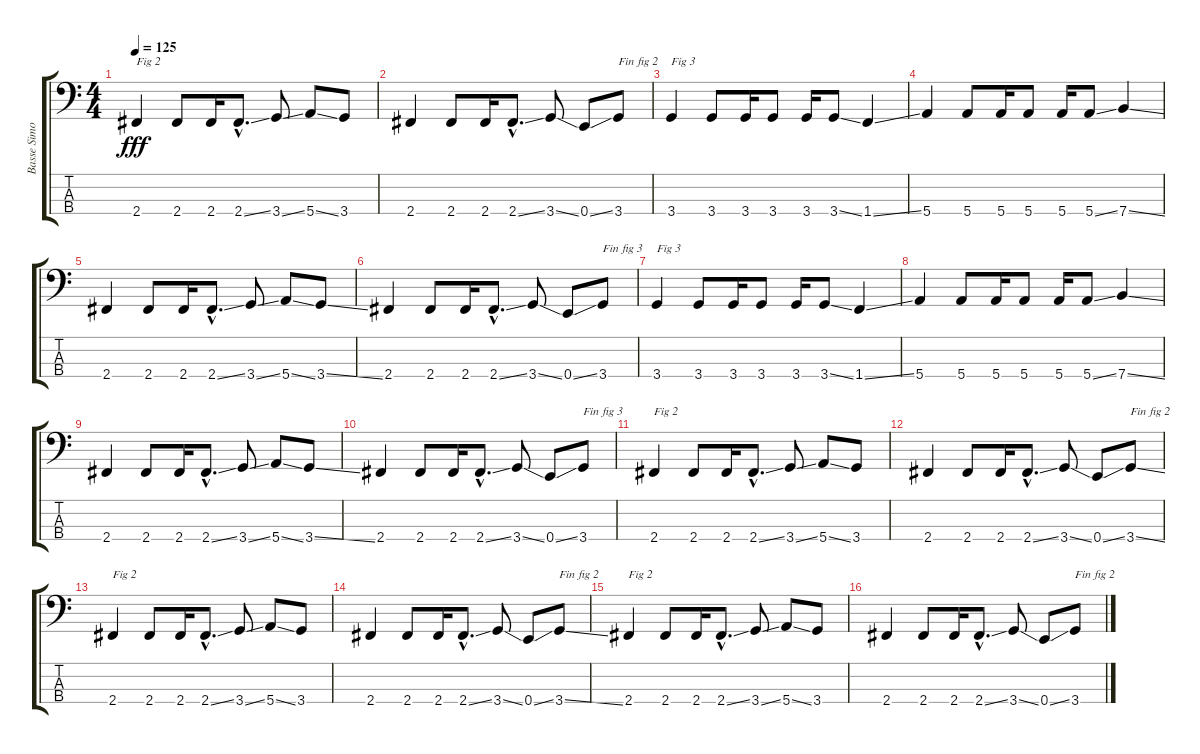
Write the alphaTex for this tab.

\track ("Basse Simon" "Basse Simo") {instrument electricbassfinger}
\staff {score tabs}
\tuning (G2 D2 A1 E1) {hide}
\ts (4 4)
\tempo 125
\clef f4
\ks c
2.4.4{txt "Fig 2" dy fff} 2.4.8 2.4.16 2.4{ss hac}.8{d} 3.4{ss}.8 5.4{ss}.8 3.4.8 |
2.4.4 2.4.8 2.4.16 2.4{ss hac}.8{d} 3.4{ss}.8 0.4{ss}.8 3.4.8{txt "Fin fig 2"} |
3.4.4{txt "Fig 3"} 3.4.8 3.4.16 3.4.8 3.4.16 3.4{ss}.8 1.4{ss}.4 |
5.4.4 5.4.8 5.4.16 5.4.8 5.4.16 5.4{ss}.8 7.4{ss}.4 |
2.4.4 2.4.8 2.4.16 2.4{ss hac}.8{d} 3.4{ss}.8 5.4{ss}.8 3.4{ss}.8 |
2.4.4 2.4.8 2.4.16 2.4{ss hac}.8{d} 3.4{ss}.8 0.4{ss}.8 3.4.8{txt "Fin fig 3"} |
3.4.4{txt "Fig 3"} 3.4.8 3.4.16 3.4.8 3.4.16 3.4{ss}.8 1.4{ss}.4 |
5.4.4 5.4.8 5.4.16 5.4.8 5.4.16 5.4{ss}.8 7.4{ss}.4 |
2.4.4 2.4.8 2.4.16 2.4{ss hac}.8{d} 3.4{ss}.8 5.4{ss}.8 3.4{ss}.8 |
2.4.4 2.4.8 2.4.16 2.4{ss hac}.8{d} 3.4{ss}.8 0.4{ss}.8 3.4.8{txt "Fin fig 3"} |
2.4.4{txt "Fig 2"} 2.4.8 2.4.16 2.4{ss hac}.8{d} 3.4{ss}.8 5.4{ss}.8 3.4.8 |
2.4.4 2.4.8 2.4.16 2.4{ss hac}.8{d} 3.4{ss}.8 0.4{ss}.8 3.4{ss}.8{txt "Fin fig 2"} |
2.4.4{txt "Fig 2"} 2.4.8 2.4.16 2.4{ss hac}.8{d} 3.4{ss}.8 5.4{ss}.8 3.4.8 |
2.4.4 2.4.8 2.4.16 2.4{ss hac}.8{d} 3.4{ss}.8 0.4{ss}.8 3.4{ss}.8{txt "Fin fig 2"} |
2.4.4{txt "Fig 2"} 2.4.8 2.4.16 2.4{ss hac}.8{d} 3.4{ss}.8 5.4{ss}.8 3.4.8 |
2.4.4 2.4.8 2.4.16 2.4{ss hac}.8{d} 3.4{ss}.8 0.4{ss}.8 3.4{ss}.8{txt "Fin fig 2"}
